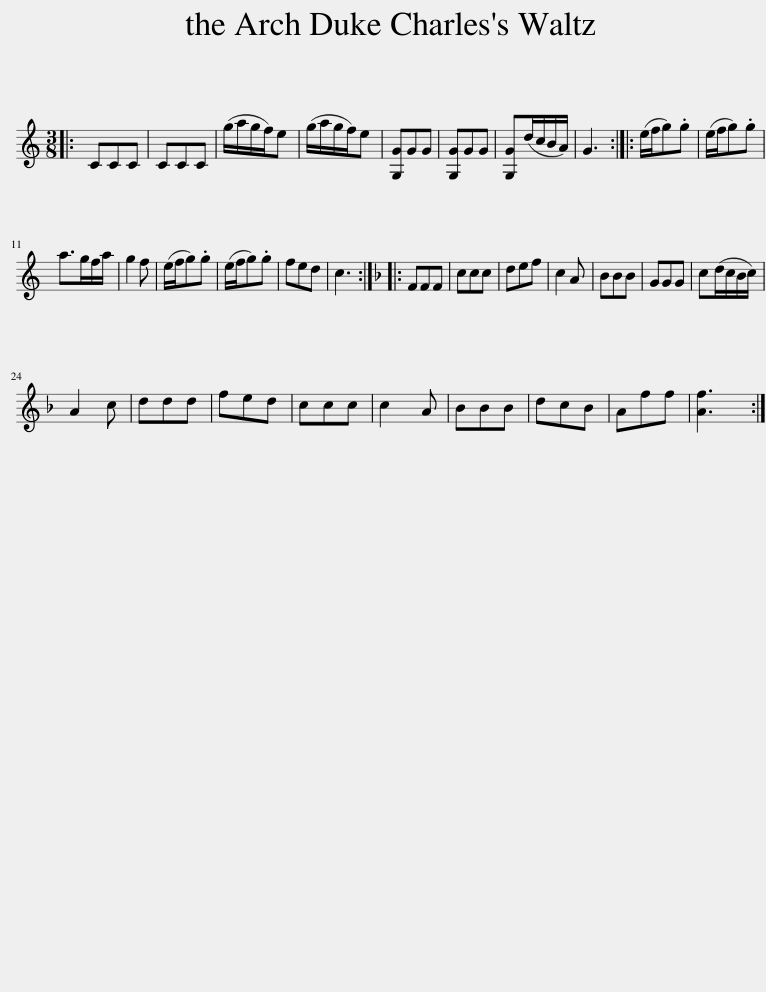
X:1
L:1/8
M:3/8
I:linebreak $
K:C
V:1 treble
V:1
|: CCC | CCC | (g/a/g/f/)e | (g/a/g/f/)e | [G,G]GG | %5
 [G,G]GG | [G,G](d/c/B/A/) | G3 :: (e/f/g).g | (e/f/g).g |$ %10
 a>gf/a/ | g2 f | (e/f/g).g | (e/f/g).g | fed | %15
 c3 ::[K:F] FFF | ccc | def | c2 A | %20
 BBB | GGG | c(d/c/B/c/) |$ A2 c | ddd | %25
 fed | ccc | c2 A | BBB | dcB | %30
 Aff | [Af]3 :| %32
